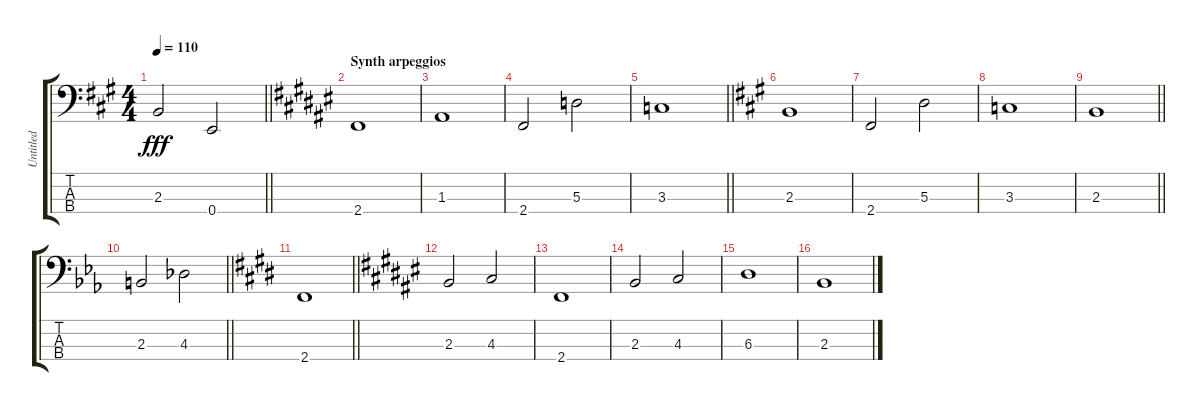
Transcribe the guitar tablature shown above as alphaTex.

\track ("Untitled" "Untitled") {instrument electricbassfinger}
\staff {score tabs}
\tuning (G2 D2 A1 E1) {hide}
\ts (4 4)
\tempo 110
\clef f4
\barLineRight lightlight
\ks a
2.3.2{dy fff} 0.4.2 |
\section ("" "Synth arpeggios")
\ks f#
2.4.1 |
1.3.1 |
\ks d#minor
2.4.2 5.3.2 |
\barLineRight lightlight
\ks f#
3.3.1 |
\ks a
2.3.1 |
2.4.2 5.3.2 |
3.3.1 |
\barLineRight lightlight
2.3.1 |
\barLineRight lightlight
\ks eb
2.3.2 4.3.2 |
\barLineRight lightlight
\ks e
2.4.1 |
\ks f#
2.3.2 4.3.2 |
2.4.1 |
\ks d#minor
2.3.2 4.3.2 |
\ks f#
6.3.1 |
\ks d#minor
2.3.1
